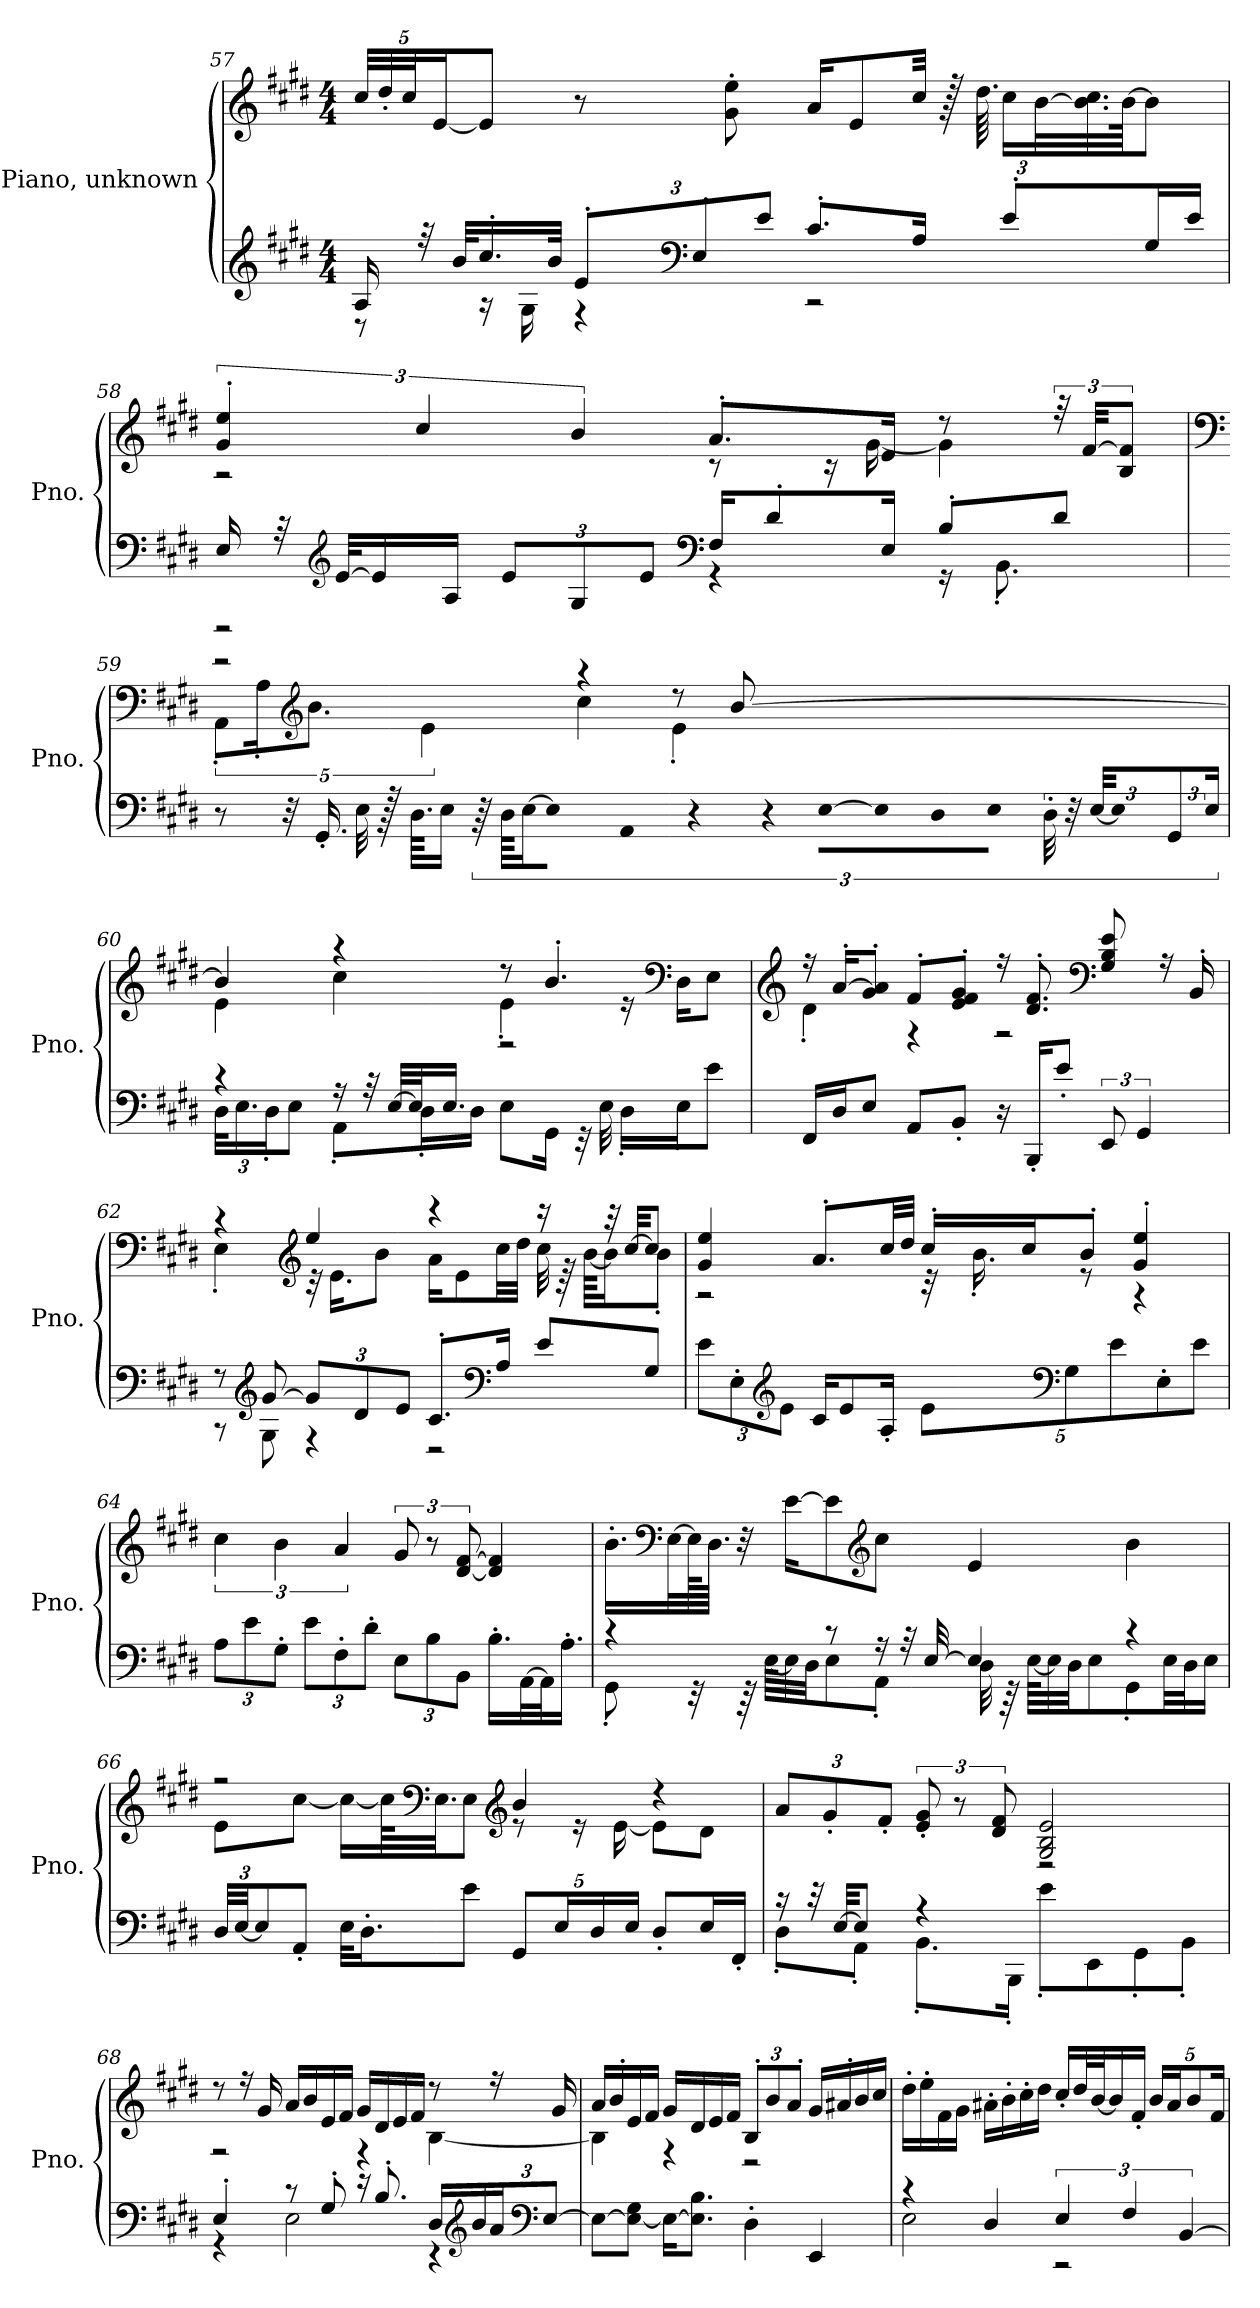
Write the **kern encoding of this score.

**kern	**kern
*part1	*part1
*staff2	*staff1
*I"Piano, unknown	*
*I'Pno.	*
*clefG2	*clefG2
*k[f#c#g#d#]	*k[f#c#g#d#]
*M4/4	*M4/4
=57	=57
*^	*
*	*	*Xbrackettup
16A/	8r	40cc#/LLL
.	.	40dd#'/
.	.	40cc#/J
32r	.	.
.	.	[20e/J
32b/KLL	.	.
16.cc#'/	16r	8e/J]
.	16G#\	.
32b/JJk	.	.
*Xbrackettup	*	*
12e'/L	4r	8r
*clefF4	*	*
12E'/	.	.
.	.	8g#\' 8ee\'
12e/J	.	.
8.c#'/L	2r	16a/KL
.	.	8e/
16A/Jk	.	32cc#/Jkk
.	.	128r
.	.	64.dd#\
8e'/L	.	24cc#\LL
.	.	[48b\L
.	.	32.b\] 32.cc#\
.	.	[64b\JJK
16G#/L	.	8b\J]
16e/JJ	.	.
!!LO:LB:g=z
=58	=58	=58
*	*	*brackettup
*	*	*^
16E/	2r	6g#/' 6ee/'	2r
32r	.	.	.
*clefG2	*	*	*
[32e/KLL	.	.	.
16e/]	.	.	.
.	.	6cc#/	.
16A/JJ	.	.	.
12e/L	.	.	.
12G#/	.	6b/	.
12e/J	.	.	.
*clefF4	*	*	*
16F#/KL	4r	8.a'/L	8r
8d#'/	.	.	.
.	.	.	16r
16E/Jk	.	16e/Jk	[16g#\
8B'/L	16r	8r	4g#\]
.	8.BB'\	.	.
8d#/J	.	48r	.
.	.	[48f#/KKL	.
.	.	12B/ 12f#/]J	.
*v	*v	*	*
!!LO:LB:g=z	!!
=59	=59	=59
*	*clefF4	*
8r	2r	10AA'\L
.	.	20A'\K
32r	.	.
*	*clefG2	*
.	.	10.b\J
16.GG#'/	.	.
32E\	.	.
128r	.	.
64.D#\KKLL	.	.
.	.	5e\
16E\JJ	.	.
*brackettup	*	*
96r	.	.
96D#\KKLL	.	.
[24E\	.	.
16E\JJ]	.	.
16AA/	4r	4cc#\
32r	.	.
64r	.	.
[64E\KLLL	.	.
32E\]	.	.
32D#\J	.	.
16E\JJ	.	.
48D#'\	8r	4e'\
48r	.	.
[48E/KLL	.	.
16E/J]	.	.
*Xbrackettup	*	*
12GG#/	[8b/	.
24E/Jk	.	.
!!LO:LB:g=z	!!
=60	=60	=60
*^	*	*
4r	48D#\KLL	4b/]	4e\
.	24.E\	.	.
.	24D#'\J	.	.
.	8E\J	.	.
16r	8AA'\L	4r	4cc#\
32r	.	.	.
[32E/LLL	.	.	.
32E/J]	16D#'\L	.	.
16.E/JJ	.	.	.
.	16D#\JJ	.	.
2r	8E\L	8r	4e'\
.	16GG#\Jk	4.b'/	.
.	32r	.	.
.	32E\	.	.
.	16D#'\LL	.	16r
*	*	*clefF4	*
.	16E'\J	.	16D#\KL
.	8e\J	.	8E\J
*v	*v	*	*
=61	=61	=61
*	*clefG2	*
16FF#/LL	16r	4d#'\
16D#/J	[16a'/KL	.
8E/J	8g#/' 8a/]'J	.
8AA/L	8f#'/L	4r
8BB'/J	8e/' 8f#/' 8g#/'J	.
16r	16r	2r
16BBB'/KL	8.d#/' 8.f#/'	.
8e'/J	.	.
*	*clefF4	*
*brackettup	*	*
12EE/	8G#/ 8B/ 8e/	.
6GG#/	.	.
.	16r	.
.	16BB'/	.
!!LO:PB:g=z	!!
=62	=62	=62
*^	*	*
8r	8r	4r	4E'\
*clefG2	*	*	*
[8g#/	8G#\	.	.
*	*	*clefG2	*
*Xbrackettup	*	*	*
12g#/L]	4r	4ee/	32r
.	.	.	16.e\KL
12d#/	.	.	.
.	.	.	8b\J
12e/J	.	.	.
8.c#'/L	2r	4r	16a\KL
.	.	.	8e\
*clefF4	*	*	*
16A/Jk	.	.	32cc#\LL
.	.	.	32dd#\JJJ
8e/L	.	16r	32cc#\
.	.	.	64r
.	.	.	[64b\KKLL
.	.	32r	16b\J]
.	.	[32cc#/KKL	.
8G#/J	.	8cc#/J]	8b'\J
*v	*v	*	*
=63	=63	=63
12e\L	4g#/ 4ee/	2r
12E'\	.	.
*clefG2	*	*
12e\J	.	.
16c#/KL	8.a'/L	.
8e/	.	.
16A'/Jk	32cc#/LL	.
.	32dd#/JJJ	.
10e\L	16cc#'/LL	32r
.	.	16.b'\
.	16cc#/J	.
*clefF4	*	*
10G#\	.	.
.	8b'/J	8r
10e\	.	.
.	4g#/' 4ee/'	4r
10E'\	.	.
10e\J	.	.
*	*v	*v
!!LO:LB:g=z
=64	=64
12A\L	6cc#\
12e\	.
12G#'\J	6b\
12e\L	.
12F#'\	6a/
12d#'\J	.
12E\L	12g#/
12B\	12r
12BB\J	[12d#/ [12f#/
16.B'\LL	4d#/] 4f#/]
[32AA\L	.
32AA\J]	.
16.A'\JJ	.
=65	=65
*^	*
4r	8GG#'\	16.b'\LL
*	*	*clefF4
.	.	[32E\L
.	32r	128E\KL]
.	.	64.D#\JJJJ
.	64r	32r
.	[64E\KLLL	.
.	32E\]	[16e\KL
.	32D#\JJ	.
8r	8E\	8e\]
*	*	*clefG2
16r	8AA'\J	8cc#\J
32r	.	.
[32E/	.	.
4E/]	32D#\	4e/
.	64r	.
.	[64E\KLLL	.
.	32E\]	.
.	32D#\JJ	.
.	8E\	.
4r	8GG#'\	4b\
.	32E\LL	.
.	32D#\J	.
.	16E\JJ	.
*v	*v	*
!!LO:LB:g=z
=66	=66
*	*^
48D#/LLL	2r	8e\L
[48E/JJ	.	.
12E/]	.	.
8AA'/J	.	[8cc#\J
32E\KLL	.	16cc#\LL_
16.D#'\J	.	.
.	.	64cc#\KL]
*	*clefF4	*
.	.	32.E\JJ
8e\J	.	8E\J
*	*clefG2	*
10GG#/L	4b/	8r
20E/L	.	.
.	.	16r
20D#/	.	.
.	.	[16e\
20E/JJ	.	.
8D#'/L	4r	8e\L]
16E/L	.	8d#\J
16FF#'/JJ	.	.
*	*v	*v
=67	=67
*^	*
*	*	*Xbrackettup
16r	8D#'\L	12a/L
32r	.	.
.	.	12g#'/
[32E/KKL	.	.
8E/J]	8AA'\J	.
.	.	12f#'/J
*	*	*brackettup
4r	8.BB'\L	12e/' 12g#/'
.	.	12r
.	.	12d#/ 12f#/
.	16BBB'\Jk	.
2r	8e'\L	2G#/ 2B/ 2e/
.	8EE\	.
.	8GG#'\	.
.	8BB'\J	.
!!LO:LB:g=z
=68	=68	=68
*	*	*^
4E'/	4r	8r	2r
.	.	16r	.
.	.	16g#/	.
8r	2E\	16a/LL	.
.	.	16b/	.
8G#'/	.	16e/	.
.	.	16f#/JJ	.
16r	.	16g#/LL	4r
8.B'/	.	16d#/	.
.	.	16e/	.
.	.	16f#/JJ	.
16D#/LL	4r	8r	[4B\
*clefG2	*	*	*
16b/	.	.	.
24a/J	.	16r	.
*clefF4	*	*	*
[12E/J	.	.	.
.	.	16g#/	.
*v	*v	*	*
=69	=69	=69
8E\L_	16a/LL	4B\]
.	16b'/	.
8E\_ 8G#\J	16e/	.
.	16f#/JJ	.
16E\KL_	16g#/LL	4r
8.E\] 8.B\J	16d#/	.
.	16e/	.
.	16f#/JJ	.
*	*Xbrackettup	*
4D#'\	12B'/L	2r
.	12b/	.
.	12a'/J	.
4EE/	16g#/LL	.
.	16a#X'/	.
.	16b/	.
.	16cc#/JJ	.
*	*v	*v
!!LO:LB:g=z
=70	=70
*^	*
4r	2E\	16dd#'\LL
.	.	16ee'\
.	.	16f#\
.	.	16g#\JJ
4D#/	.	16a#X'\LL
.	.	16b'\
.	.	16cc#'\
.	.	16dd#\JJ
*brackettup	*	*
6E/	2r	16cc#'/LL
.	.	32dd#/L
.	.	[32b/J
.	.	16b/]
6F#/	.	.
.	.	16f#'/JJ
.	.	20b/LL
.	.	20a#/J
[6BB/	.	.
.	.	10b/
.	.	20f#/Jk
*v	*v	*
=	=
*-	*-
